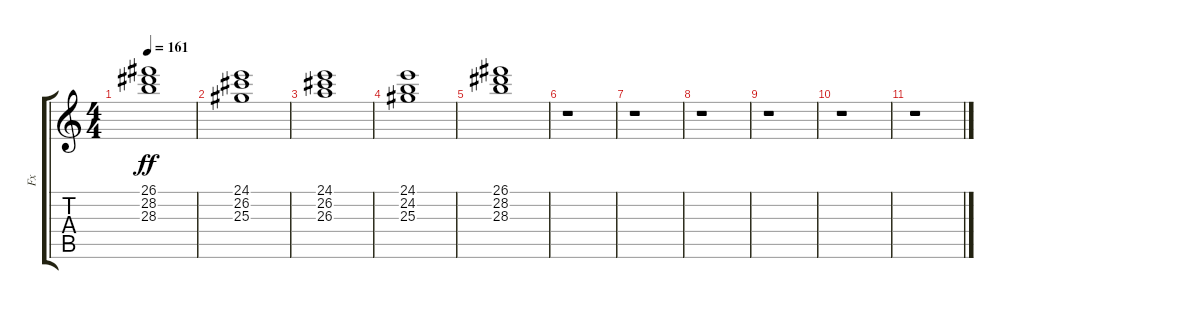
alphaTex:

\track ("Fx" "Fx") {instrument fx5brightness}
\staff {score tabs}
\tuning (E4 B3 G3 D3 A2 E2) {hide}
\ts (4 4)
\tempo 161
\clef g2
\ks c
(26.1 28.2 28.3).1{dy ff} |
(24.1 26.2 25.3).1 |
(24.1 26.2 26.3).1 |
(24.1 24.2 25.3).1 |
(26.1 28.2 28.3).1 |
r.1 |
r.1 |
r.1 |
r.1 |
r.1 |
r.1
